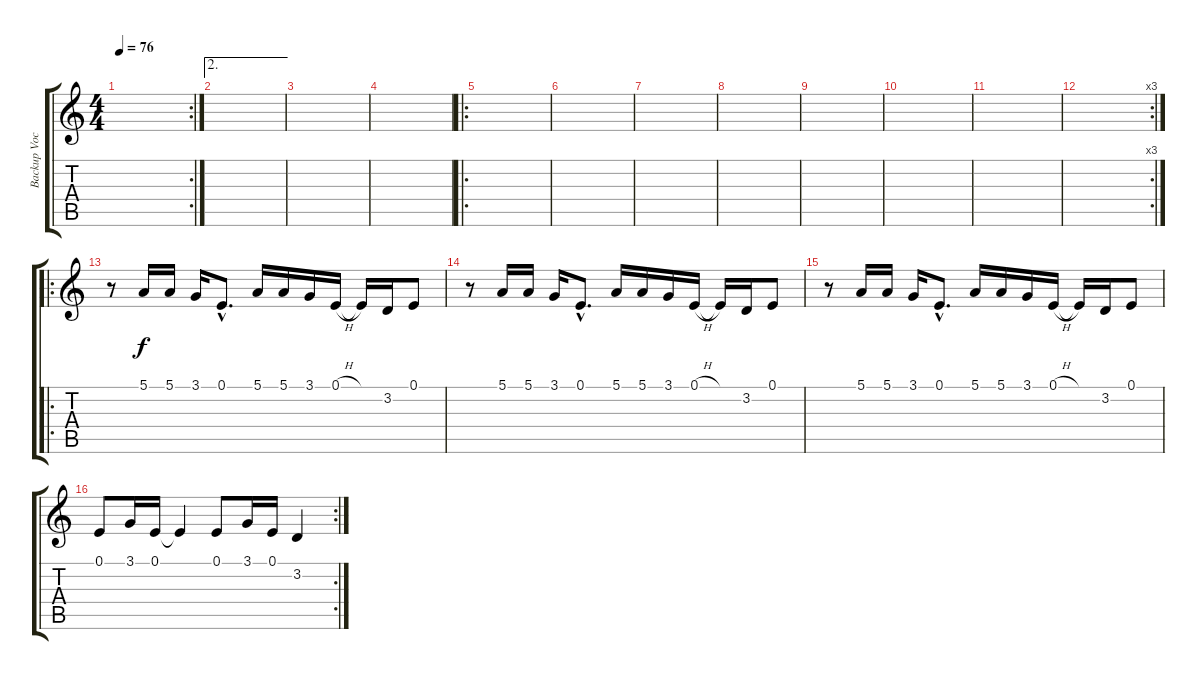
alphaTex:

\track ("Backup Vocals" "Backup Voc") {instrument altosax}
\staff {score tabs}
\tuning (E4 B3 G3 D3 A2 E2) {hide}
\rc 2
\ts (4 4)
\tempo 76
\clef g2
\ks c
|
\ae 2
|
|
|
\ro
|
|
|
|
|
|
|
\rc 3
|
\ro
r.8 5.1.16 5.1.16 3.1.16 0.1{hac}.8{d} 5.1.16 5.1.16 3.1.16 0.1{h}.16 0.1{t}.16 3.2.16 0.1.8 |
r.8 5.1.16 5.1.16 3.1.16 0.1{hac}.8{d} 5.1.16 5.1.16 3.1.16 0.1{h}.16 0.1{t}.16 3.2.16 0.1.8 |
r.8 5.1.16 5.1.16 3.1.16 0.1{hac}.8{d} 5.1.16 5.1.16 3.1.16 0.1{h}.16 0.1{t}.16 3.2.16 0.1.8 |
\rc 2
0.1.8 3.1.16 0.1.16 0.1{t}.4 0.1.8 3.1.16 0.1.16 3.2.4
